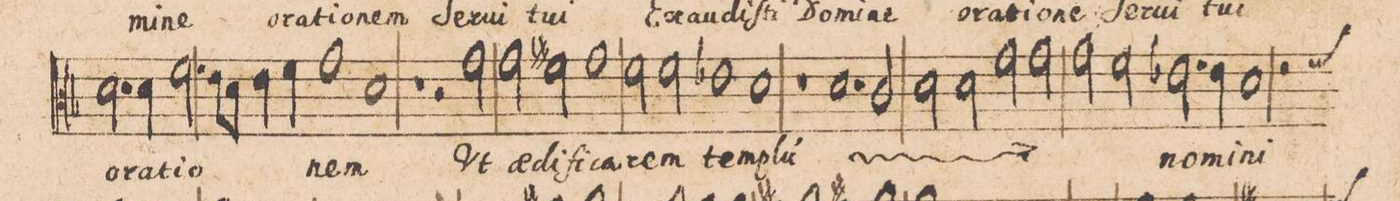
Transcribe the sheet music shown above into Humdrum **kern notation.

**kern	**text
*I"[CANTVS.]	*
*clefC3	*
*k[b-]	*
*met(C|)	*
*M2/1	*
2.d\	o-
4d\	-ra-
2.fny\	-ti-
=16-	=16-
8eny\L	-o-
8d\J	.
4e\	.
4f\	.
1g	.
=17-	=17-
1d	-nem
1r	.
=18-	=18-
2r	.
2g\	Ut
2g\	ae-
2f#X\	-di-
=19-	=19-
1g	-fi-
2fny\	-ca-
2f\	-rem
=20-	=20-
1e-X	tem-
1d	-pl(um)
=21-	=21-
1r	.
*	*ij
1.d	Ut
=22-	=22-
2c/	ae-
2d\	-di-
2d\	-fi-
=23-	=23-
2g\	-ca-
2g\	-rem
2g\	tem-
2f\	-pl(um)
*	*Xij
=24-	=24-
2.e-X\	no-
4e-y\	-mi-
1d	-ni
=25-	=25-
*custos:f	*
2r	.
*-	*-
